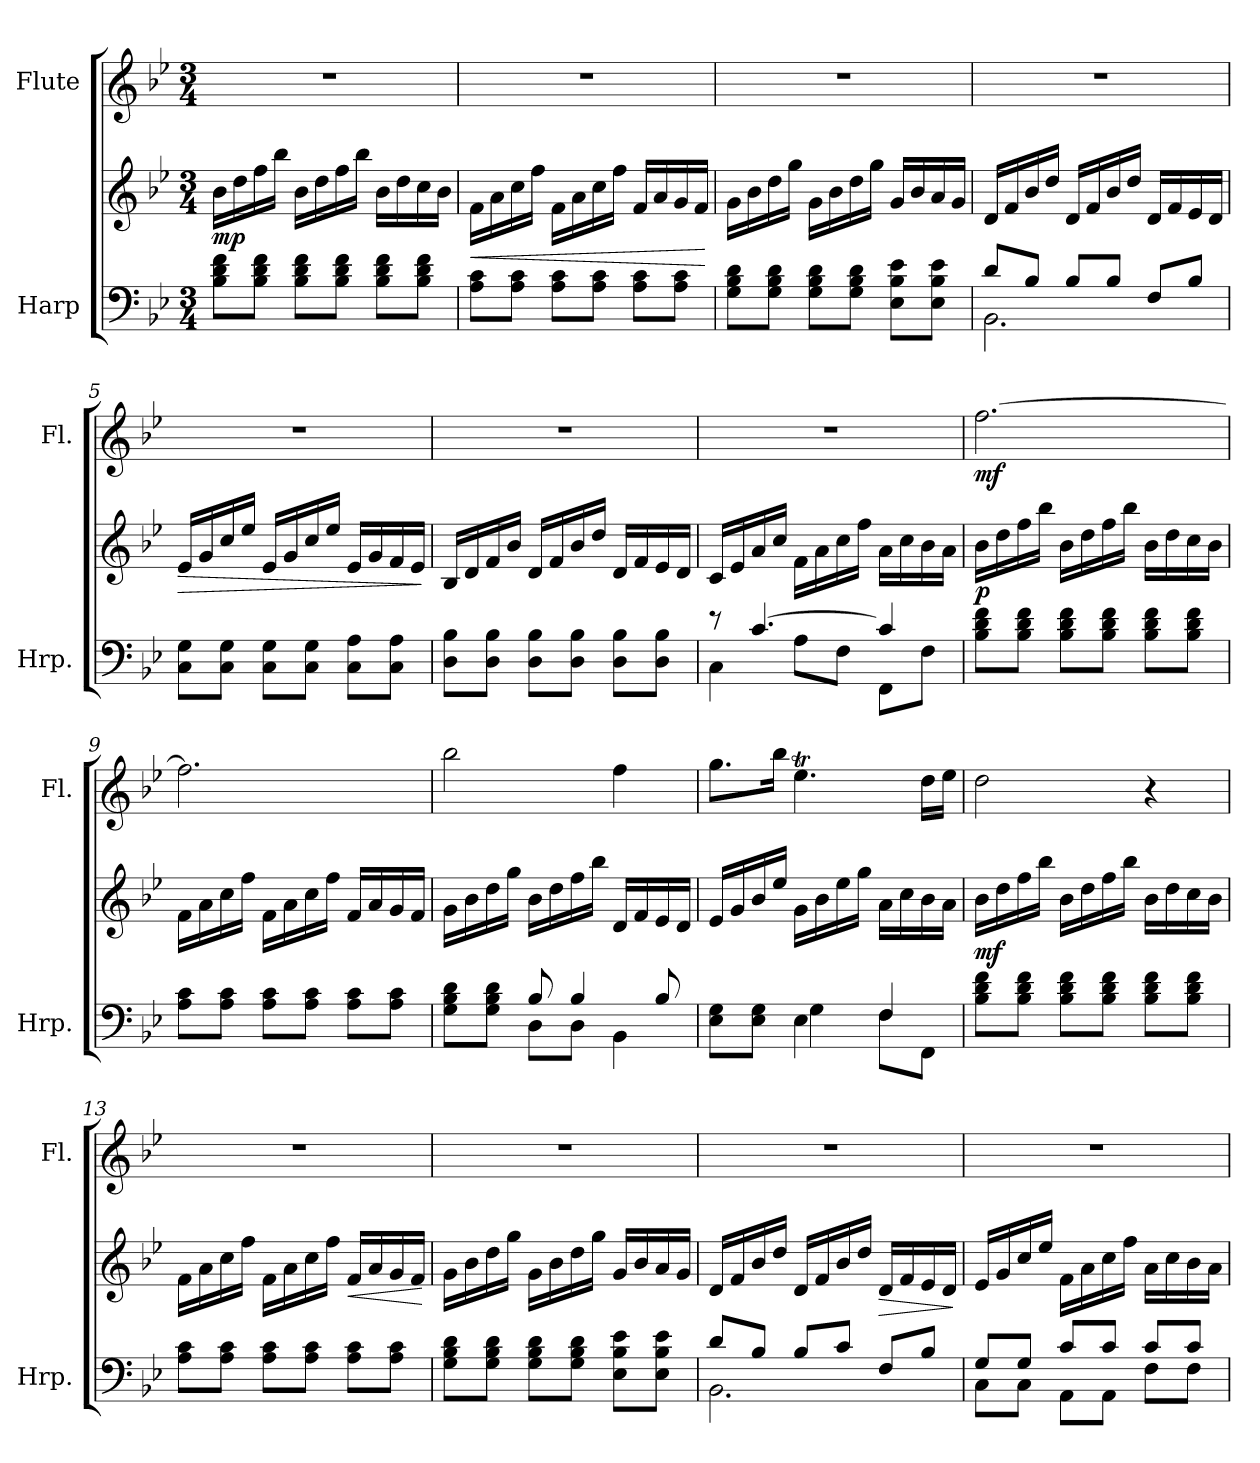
**kern	**kern	**dynam	**kern	**dynam
*part2	*part2	*part2	*part1	*part1
*staff3	*staff2	*staff2/3	*staff1	*staff1
*I"Harp	*	*	*I"Flute	*
*I'Hrp.	*	*	*I'Fl.	*
*clefF4	*clefG2	*	*clefG2	*
*k[b-e-]	*k[b-e-]	*	*k[b-e-]	*
*M3/4	*M3/4	*	*M3/4	*
*MM40	*MM40	*	*MM40	*
=1	=1	=1	=1	=1
!	!	!LO:DY:a=2	!	!
8B-\ 8d\ 8f\L	16b-\LL	mp	2.r	.
.	16dd\	.	.	.
8B-\ 8d\ 8f\J	16ff\	.	.	.
.	16bb-\JJ	.	.	.
8B-\ 8d\ 8f\L	16b-\LL	.	.	.
.	16dd\	.	.	.
8B-\ 8d\ 8f\J	16ff\	.	.	.
.	16bb-\JJ	.	.	.
8B-\ 8d\ 8f\L	16b-\LL	.	.	.
.	16dd\	.	.	.
8B-\ 8d\ 8f\J	16cc\	.	.	.
.	16b-\JJ	.	.	.
=2	=2	=2	=2	=2
!	!	!LO:HP:b	!	!
8A\ 8c\L	16f\LL	<	2.r	.
.	16a\	.	.	.
8A\ 8c\J	16cc\	.	.	.
.	16ff\JJ	.	.	.
8A\ 8c\L	16f\LL	.	.	.
.	16a\	.	.	.
8A\ 8c\J	16cc\	.	.	.
.	16ff\JJ	.	.	.
8A\ 8c\L	16f/LL	.	.	.
.	16a/	.	.	.
8A\ 8c\J	16g/	.	.	.
.	16f/JJ	.	.	.
.	.	[	.	.
=3	=3	=3	=3	=3
8G\ 8B-\ 8d\L	16g\LL	.	2.r	.
.	16b-\	.	.	.
8G\ 8B-\ 8d\J	16dd\	.	.	.
.	16gg\JJ	.	.	.
8G\ 8B-\ 8d\L	16g\LL	.	.	.
.	16b-\	.	.	.
8G\ 8B-\ 8d\J	16dd\	.	.	.
.	16gg\JJ	.	.	.
8E-\ 8B-\ 8e-\L	16g/LL	.	.	.
.	16b-/	.	.	.
8E-\ 8B-\ 8e-\J	16a/	.	.	.
.	16g/JJ	.	.	.
=4	=4	=4	=4	=4
*^	*	*	*	*
8d/L	2.BB-\	16d/LL	.	2.r	.
.	.	16f/	.	.	.
8B-/J	.	16b-/	.	.	.
.	.	16dd/JJ	.	.	.
8B-/L	.	16d/LL	.	.	.
.	.	16f/	.	.	.
8B-/J	.	16b-/	.	.	.
.	.	16dd/JJ	.	.	.
8F/L	.	16d/LL	.	.	.
.	.	16f/	.	.	.
8B-/J	.	16e-/	.	.	.
.	.	16d/JJ	.	.	.
*v	*v	*	*	*	*
!!LO:LB:g=z
=5	=5	=5	=5	=5
!	!	!LO:HP:b	!	!
8C\ 8G\L	16e-/LL	>	2.r	.
.	16g/	.	.	.
8C\ 8G\J	16cc/	.	.	.
.	16ee-/JJ	.	.	.
8C\ 8G\L	16e-/LL	.	.	.
.	16g/	.	.	.
8C\ 8G\J	16cc/	.	.	.
.	16ee-/JJ	.	.	.
8C\ 8A\L	16e-/LL	.	.	.
.	16g/	.	.	.
8C\ 8A\J	16f/	.	.	.
.	16e-/JJ	.	.	.
.	.	]	.	.
=6	=6	=6	=6	=6
8D\ 8B-\L	16B-/LL	.	2.r	.
.	16d/	.	.	.
8D\ 8B-\J	16f/	.	.	.
.	16b-/JJ	.	.	.
8D\ 8B-\L	16d/LL	.	.	.
.	16f/	.	.	.
8D\ 8B-\J	16b-/	.	.	.
.	16dd/JJ	.	.	.
8D\ 8B-\L	16d/LL	.	.	.
.	16f/	.	.	.
8D\ 8B-\J	16e-/	.	.	.
.	16d/JJ	.	.	.
=7	=7	=7	=7	=7
*^	*	*	*	*
8r	4C\	16c/LL	.	2.r	.
.	.	16e-/	.	.	.
[4.c/	.	16a/	.	.	.
.	.	16cc/JJ	.	.	.
.	8A\L	16f\LL	.	.	.
.	.	16a\	.	.	.
.	8F\J	16cc\	.	.	.
.	.	16ff\JJ	.	.	.
4c/]	8FF\L	16a\LL	.	.	.
.	.	16cc\	.	.	.
.	8F\J	16b-\	.	.	.
.	.	16a\JJ	.	.	.
*v	*v	*	*	*	*
=8	=8	=8	=8	=8
!	!	!LO:DY:b	!	!LO:DY:b
8B-\ 8d\ 8f\L	16b-\LL	p	[2.ff\	mf
.	16dd\	.	.	.
8B-\ 8d\ 8f\J	16ff\	.	.	.
.	16bb-\JJ	.	.	.
8B-\ 8d\ 8f\L	16b-\LL	.	.	.
.	16dd\	.	.	.
8B-\ 8d\ 8f\J	16ff\	.	.	.
.	16bb-\JJ	.	.	.
8B-\ 8d\ 8f\L	16b-\LL	.	.	.
.	16dd\	.	.	.
8B-\ 8d\ 8f\J	16cc\	.	.	.
.	16b-\JJ	.	.	.
!!LO:LB:g=z
=9	=9	=9	=9	=9
8A\ 8c\L	16f\LL	.	2.ff\]	.
.	16a\	.	.	.
8A\ 8c\J	16cc\	.	.	.
.	16ff\JJ	.	.	.
8A\ 8c\L	16f\LL	.	.	.
.	16a\	.	.	.
8A\ 8c\J	16cc\	.	.	.
.	16ff\JJ	.	.	.
8A\ 8c\L	16f/LL	.	.	.
.	16a/	.	.	.
8A\ 8c\J	16g/	.	.	.
.	16f/JJ	.	.	.
=10	=10	=10	=10	=10
*^	*	*	*	*
8G\ 8B-\ 8d\L	4ryy	16g\LL	.	2bb-\	.
.	.	16b-\	.	.	.
8G\ 8B-\ 8d\J	.	16dd\	.	.	.
.	.	16gg\JJ	.	.	.
8B-/	8D\L	16b-\LL	.	.	.
.	.	16dd\	.	.	.
4B-/	8D\J	16ff\	.	.	.
.	.	16bb-\JJ	.	.	.
.	4BB-\	16d/LL	.	4ff\	.
.	.	16f/	.	.	.
8B-/	.	16e-/	.	.	.
.	.	16d/JJ	.	.	.
=11	=11	=11	=11	=11	=11
8E-\ 8G\L	4ryy	16e-/LL	.	8.gg\L	.
.	.	16g/	.	.	.
8E-\ 8G\J	.	16b-/	.	.	.
.	.	16ee-/JJ	.	16bb-\Jk	.
4E-\	4G\	16g\LL	.	4.ee-T\	.
.	.	16b-\	.	.	.
.	.	16ee-\	.	.	.
.	.	16gg\JJ	.	.	.
4F/	8F\L	16a\LL	.	.	.
.	.	16cc\	.	.	.
.	8FF\J	16b-\	.	16dd\LL	.
.	.	16a\JJ	.	16ee-\JJ	.
*v	*v	*	*	*	*
=12	=12	=12	=12	=12
!	!	!LO:DY:b	!	!
8B-\ 8d\ 8f\L	16b-\LL	mf	2dd\	.
.	16dd\	.	.	.
8B-\ 8d\ 8f\J	16ff\	.	.	.
.	16bb-\JJ	.	.	.
8B-\ 8d\ 8f\L	16b-\LL	.	.	.
.	16dd\	.	.	.
8B-\ 8d\ 8f\J	16ff\	.	.	.
.	16bb-\JJ	.	.	.
8B-\ 8d\ 8f\L	16b-\LL	.	4r	.
.	16dd\	.	.	.
8B-\ 8d\ 8f\J	16cc\	.	.	.
.	16b-\JJ	.	.	.
!!LO:LB:g=z
=13	=13	=13	=13	=13
8A\ 8c\L	16f\LL	.	2.r	.
.	16a\	.	.	.
8A\ 8c\J	16cc\	.	.	.
.	16ff\JJ	.	.	.
8A\ 8c\L	16f\LL	.	.	.
.	16a\	.	.	.
8A\ 8c\J	16cc\	.	.	.
.	16ff\JJ	.	.	.
!	!	!LO:HP:b	!	!
8A\ 8c\L	16f/LL	<	.	.
.	16a/	.	.	.
8A\ 8c\J	16g/	.	.	.
.	16f/JJ	.	.	.
.	.	[	.	.
=14	=14	=14	=14	=14
8G\ 8B-\ 8d\L	16g\LL	.	2.r	.
.	16b-\	.	.	.
8G\ 8B-\ 8d\J	16dd\	.	.	.
.	16gg\JJ	.	.	.
8G\ 8B-\ 8d\L	16g\LL	.	.	.
.	16b-\	.	.	.
8G\ 8B-\ 8d\J	16dd\	.	.	.
.	16gg\JJ	.	.	.
8E-\ 8B-\ 8e-\L	16g/LL	.	.	.
.	16b-/	.	.	.
8E-\ 8B-\ 8e-\J	16a/	.	.	.
.	16g/JJ	.	.	.
=15	=15	=15	=15	=15
*^	*	*	*	*
8d/L	2.BB-\	16d/LL	.	2.r	.
.	.	16f/	.	.	.
8B-/J	.	16b-/	.	.	.
.	.	16dd/JJ	.	.	.
8B-/L	.	16d/LL	.	.	.
.	.	16f/	.	.	.
8c/J	.	16b-/	.	.	.
.	.	16dd/JJ	.	.	.
!	!	!	!LO:HP:b	!	!
8F/L	.	16d/LL	>	.	.
.	.	16f/	.	.	.
8B-/J	.	16e-/	.	.	.
.	.	16d/JJ	.	.	.
*v	*v	*	*	*	*
.	.	]	.	.
=16	=16	=16	=16	=16
*^	*	*	*	*
8G/L	8C\L	16e-/LL	.	2.r	.
.	.	16g/	.	.	.
8G/J	8C\J	16cc/	.	.	.
.	.	16ee-/JJ	.	.	.
8c/L	8AA\L	16f\LL	.	.	.
.	.	16a\	.	.	.
8c/J	8AA\J	16cc\	.	.	.
.	.	16ff\JJ	.	.	.
8c/L	8F\L	16a\LL	.	.	.
.	.	16cc\	.	.	.
8c/J	8F\J	16b-\	.	.	.
.	.	16a\JJ	.	.	.
*v	*v	*	*	*	*
=	=	=	=	=
*-	*-	*-	*-	*-
